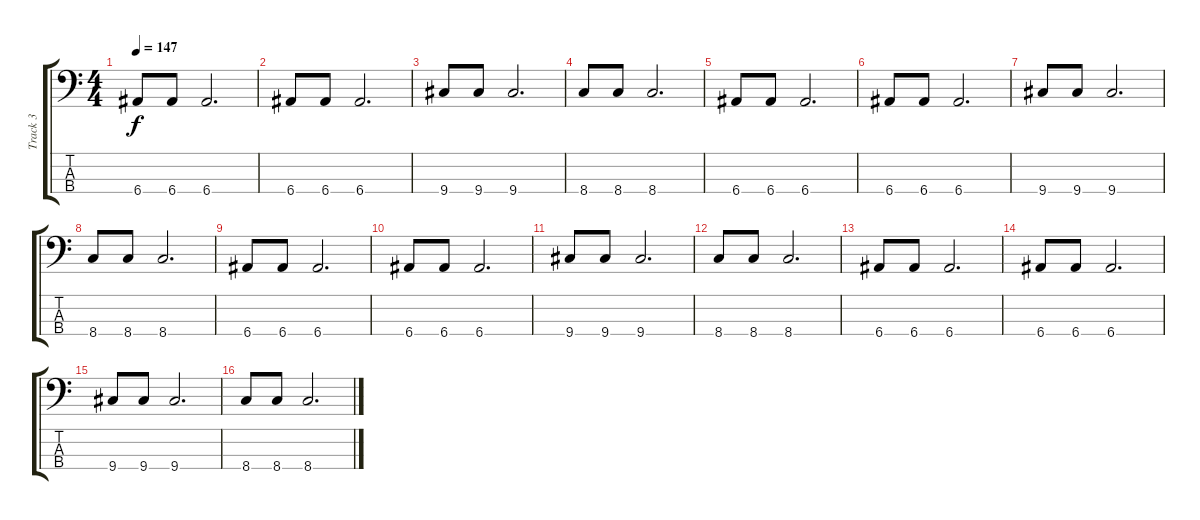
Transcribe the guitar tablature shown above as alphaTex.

\track ("Track 3" "Track 3") {instrument electricbassfinger}
\staff {score tabs}
\tuning (G2 D2 A1 E1) {hide}
\ts (4 4)
\tempo 147
\clef f4
\ks c
6.4.8{dy f} 6.4.8 6.4.2{d} |
6.4.8 6.4.8 6.4.2{d} |
9.4.8 9.4.8 9.4.2{d} |
8.4.8 8.4.8 8.4.2{d} |
6.4.8 6.4.8 6.4.2{d} |
6.4.8 6.4.8 6.4.2{d} |
9.4.8 9.4.8 9.4.2{d} |
8.4.8 8.4.8 8.4.2{d} |
6.4.8 6.4.8 6.4.2{d} |
6.4.8 6.4.8 6.4.2{d} |
9.4.8 9.4.8 9.4.2{d} |
8.4.8 8.4.8 8.4.2{d} |
6.4.8 6.4.8 6.4.2{d} |
6.4.8 6.4.8 6.4.2{d} |
9.4.8 9.4.8 9.4.2{d} |
8.4.8 8.4.8 8.4.2{d}
